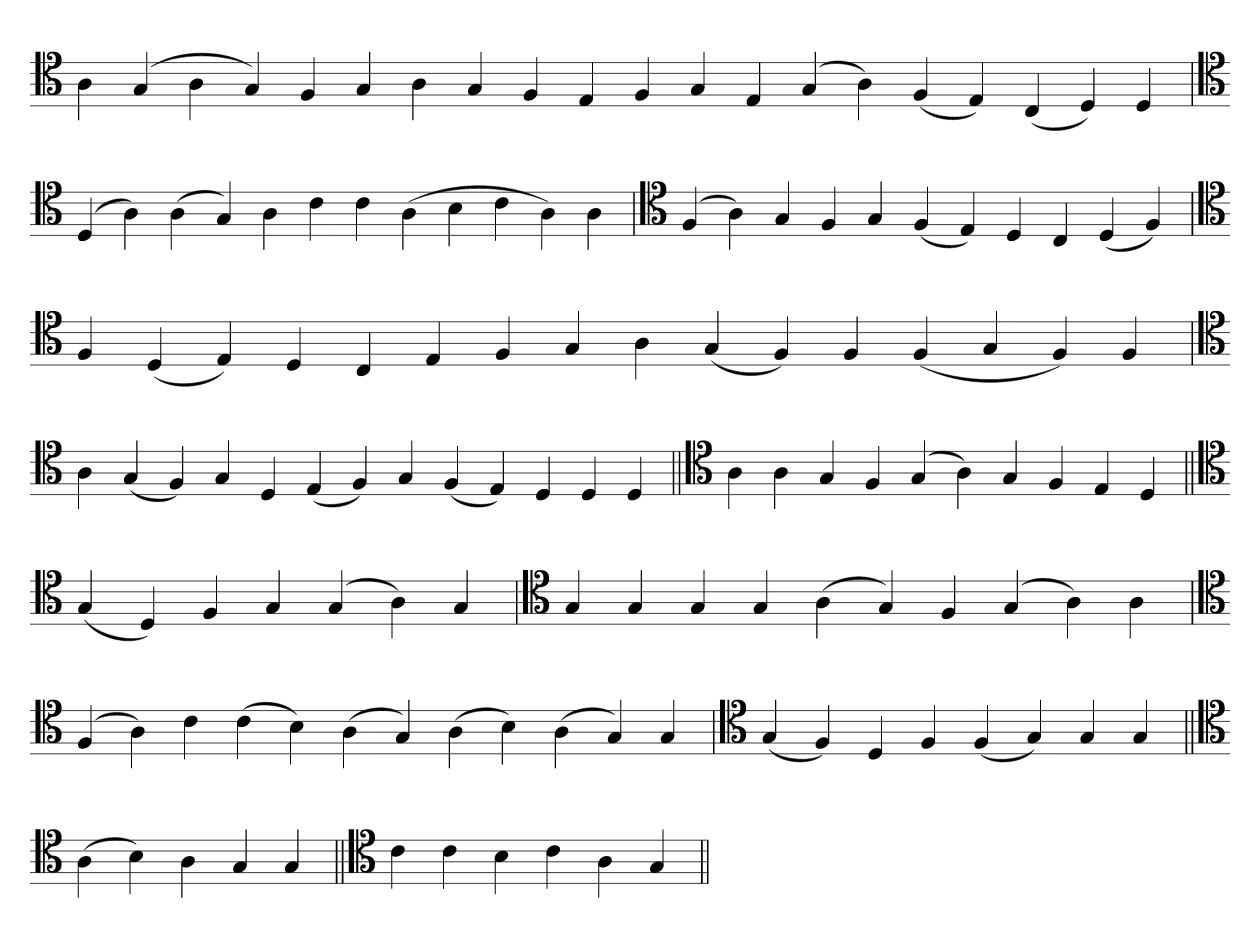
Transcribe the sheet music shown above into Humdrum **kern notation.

**kern
*part1
*staff1
*clefC4
=
4A
(4G
4A
4G)
4F
4G
4A
4G
4F
4E
4F
4G
4E
(4G
4A)
(4F
4E)
(4C
4D)
4D
=
*clefC4
(4D
4A)
(4A
4G)
4A
4c
4c
(4A
4B
4c
4A)
4A
='
*clefC4
(4F
4A)
4G
4F
4G
(4F
4E)
4D
4C
(4D
4F)
='
*clefC4
4F
(4D
4E)
4D
4C
4E
4F
4G
4A
(4G
4F)
4F
(4F
4G
4F)
4F
=
*clefC4
4A
(4G
4F)
4G
4D
(4E
4F)
4G
(4F
4E)
4D
4D
4D
=||
*clefC4
4A
4A
4G
4F
(4G
4A)
4G
4F
4E
4D
=||
*clefC4
(4G
4D)
4F
4G
(4G
4A)
4G
=`
*clefC4
4G
4G
4G
4G
(4A
4G)
4F
(4G
4A)
4A
='
*clefC4
(4F
4A)
4c
(4c
4B)
(4A
4G)
(4A
4B)
(4A
4G)
4G
=`
*clefC4
(4G
4F)
4D
4F
(4F
4G)
4G
4G
=||
*clefC4
(4A
4B)
4A
4G
4G
=||
*clefC4
4c
4c
4B
4c
4A
4G
=||
*-
